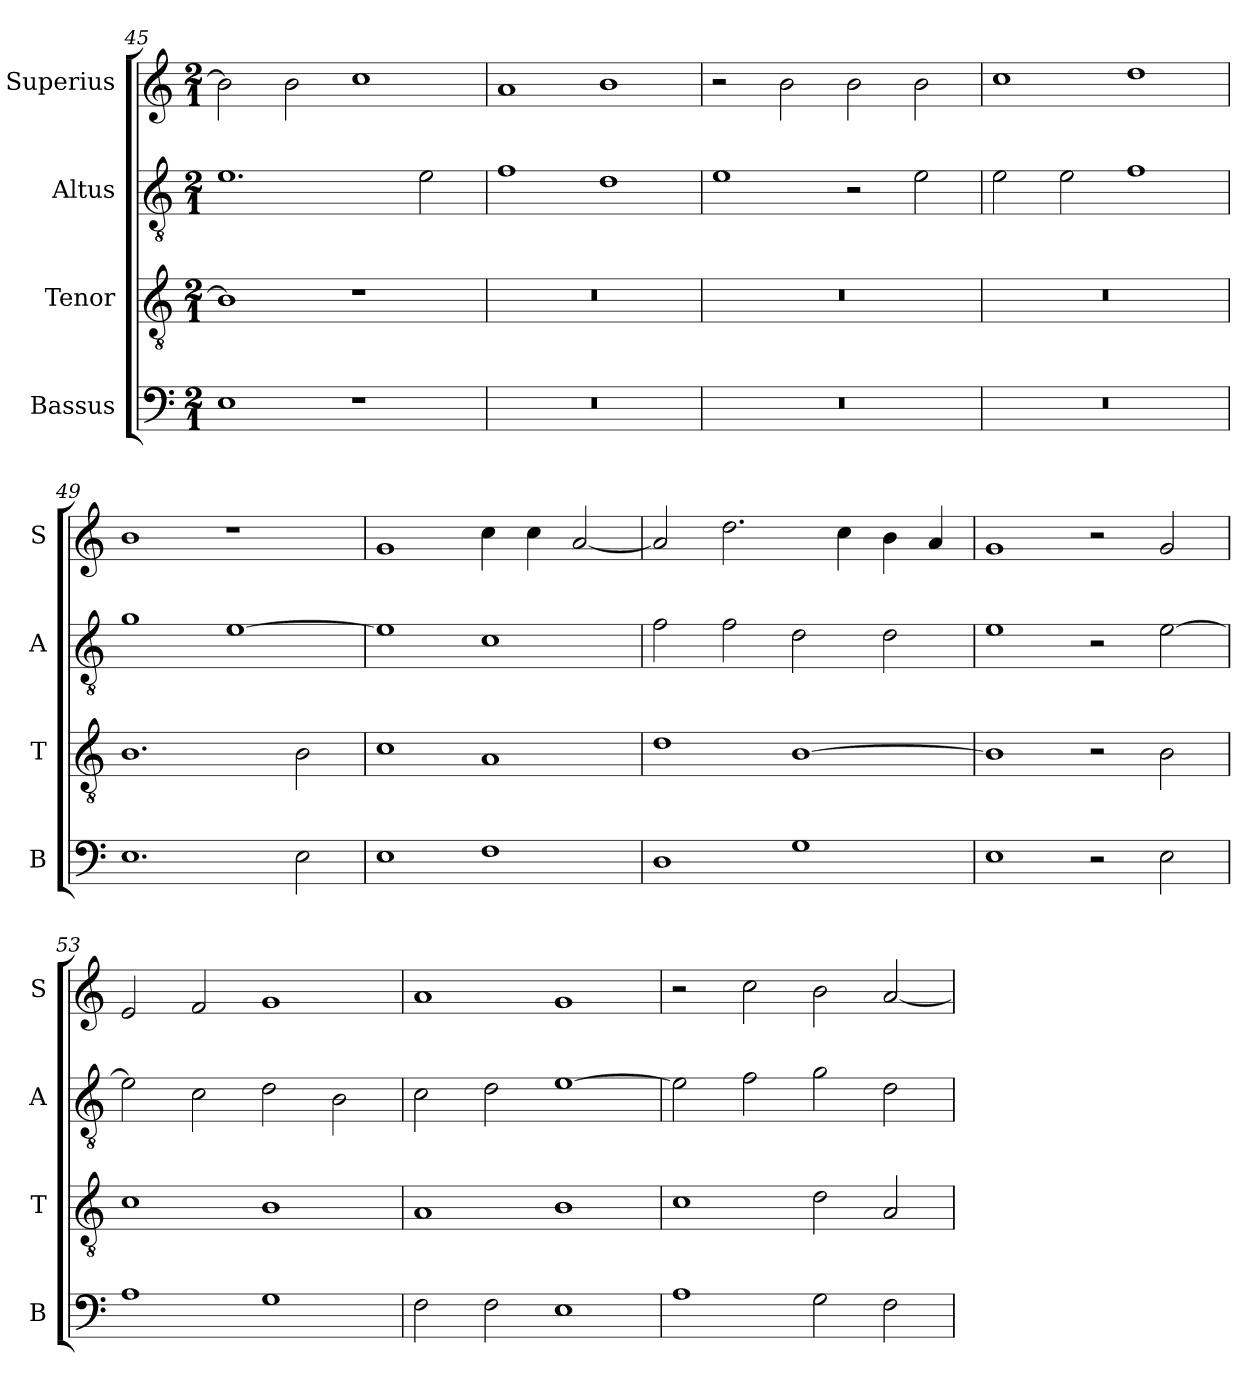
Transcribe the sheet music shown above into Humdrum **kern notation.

**kern	**kern	**kern	**kern
*part4	*part3	*part2	*part1
*staff4	*staff3	*staff2	*staff1
*I"Bassus	*I"Tenor	*I"Altus	*I"Superius
*I'B	*I'T	*I'A	*I'S
*clefF4	*clefGv2	*clefGv2	*clefG2
*k[]	*k[]	*k[]	*k[]
*M2/1	*M2/1	*M2/1	*M2/1
=45	=45	=45	=45
1E	1B]	1.e	2b\]
.	.	.	2b\
1r	1r	.	1cc
.	.	2e\	.
=46	=46	=46	=46
0r	0r	1f	1a
.	.	1d	1b
=47	=47	=47	=47
0r	0r	1e	2r
.	.	.	2b\
.	.	2r	2b\
.	.	2e\	2b\
=48	=48	=48	=48
0r	0r	2e\	1cc
.	.	2e\	.
.	.	1f	1dd
=49	=49	=49	=49
1.E	1.B	1g	1b
.	.	[1e	1r
2E\	2B\	.	.
=50	=50	=50	=50
1E	1c	1e]	1g
1F	1A	1c	4cc\
.	.	.	4cc\
.	.	.	[2a/
=51	=51	=51	=51
1D	1d	2f\	2a/]
.	.	2f\	2.dd\
1G	[1B	2d\	.
.	.	.	4cc\
.	.	2d\	4b\
.	.	.	4a/
=52	=52	=52	=52
1E	1B]	1e	1g
2r	2r	2r	2r
2E\	2B\	[2e\	2g/
=53	=53	=53	=53
1A	1c	2e\]	2e/
.	.	2c\	2f/
1G	1B	2d\	1g
.	.	2B\	.
=54	=54	=54	=54
2F\	1A	2c\	1a
2F\	.	2d\	.
1E	1B	[1e	1g
=55	=55	=55	=55
1A	1c	2e\]	2r
.	.	2f\	2cc\
2G\	2d\	2g\	2b\
2F\	2A/	2d\	[2a/
=	=	=	=
*-	*-	*-	*-
